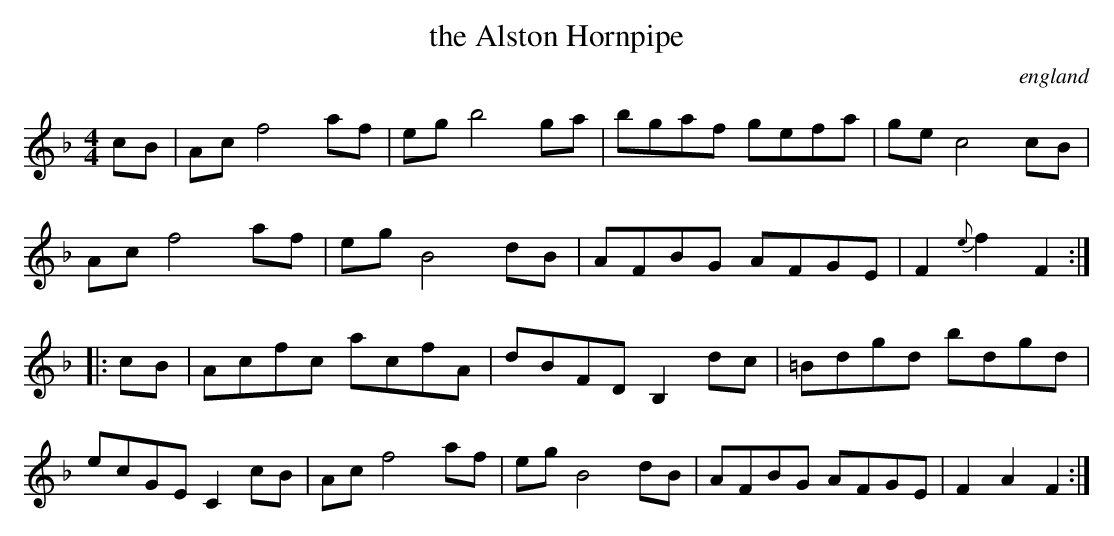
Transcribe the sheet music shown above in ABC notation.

X:1
T:the Alston Hornpipe
O:england
M:4/4
K:F
cB|\
Acf4 af| egb4ga| bgaf gefa| gec4 cB|\
Acf4 af| egB4dB| AFBG AFGE| F2{e}f2 F2::\
cB|\
Acfc acfA| dBFD B,2dc| =Bdgd bdgd| ecGE C2cB|\
Acf4 af| egB4 dB| AFBG AFGE| F2A2 F2:|
